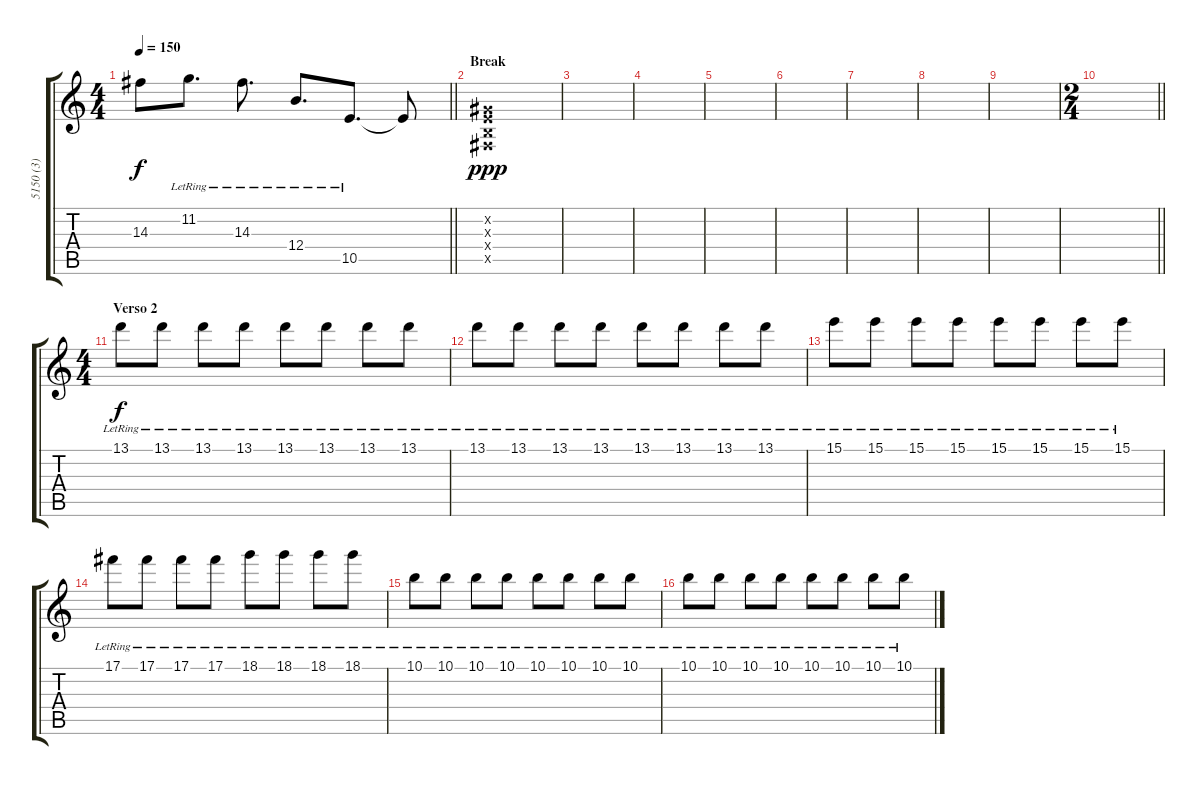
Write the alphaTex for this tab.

\track ("5150 (3)" "5150 (3)") {instrument electricguitarjazz}
\staff {score tabs}
\tuning (Db4 Ab3 E3 B2 Gb2 B1) {hide}
\ts (4 4)
\tempo 150
\clef g2
\barLineRight lightlight
\ks c
14.3{t}.8{dy f} 11.2{lr}.8{d} 14.3{lr}.8{d} 12.4{lr}.8{d} 10.5{lr}.8{d} 10.5{t}.8 |
\section ("" "Break")
(0.2{x} 0.3{x} 0.4{x} 0.5{x}).1{dy ppp} |
|
|
|
|
|
|
|
\ts (2 4)
\barLineRight lightlight
|
\ts (4 4)
\section ("" "Verso 2")
13.1{lr}.8{dy f instrument electricguitarjazz} 13.1{lr}.8 13.1{lr}.8 13.1{lr}.8 13.1{lr}.8 13.1{lr}.8 13.1{lr}.8 13.1{lr}.8 |
13.1{lr}.8 13.1{lr}.8 13.1{lr}.8 13.1{lr}.8 13.1{lr}.8 13.1{lr}.8 13.1{lr}.8 13.1{lr}.8 |
15.1{lr}.8 15.1{lr}.8 15.1{lr}.8 15.1{lr}.8 15.1{lr}.8 15.1{lr}.8 15.1{lr}.8 15.1{lr}.8 |
17.1{lr}.8 17.1{lr}.8 17.1{lr}.8 17.1{lr}.8 18.1{lr}.8 18.1{lr}.8 18.1{lr}.8 18.1{lr}.8 |
10.1{lr}.8 10.1{lr}.8 10.1{lr}.8 10.1{lr}.8 10.1{lr}.8 10.1{lr}.8 10.1{lr}.8 10.1{lr}.8 |
10.1{lr}.8 10.1{lr}.8 10.1{lr}.8 10.1{lr}.8 10.1{lr}.8 10.1{lr}.8 10.1{lr}.8 10.1{lr}.8
